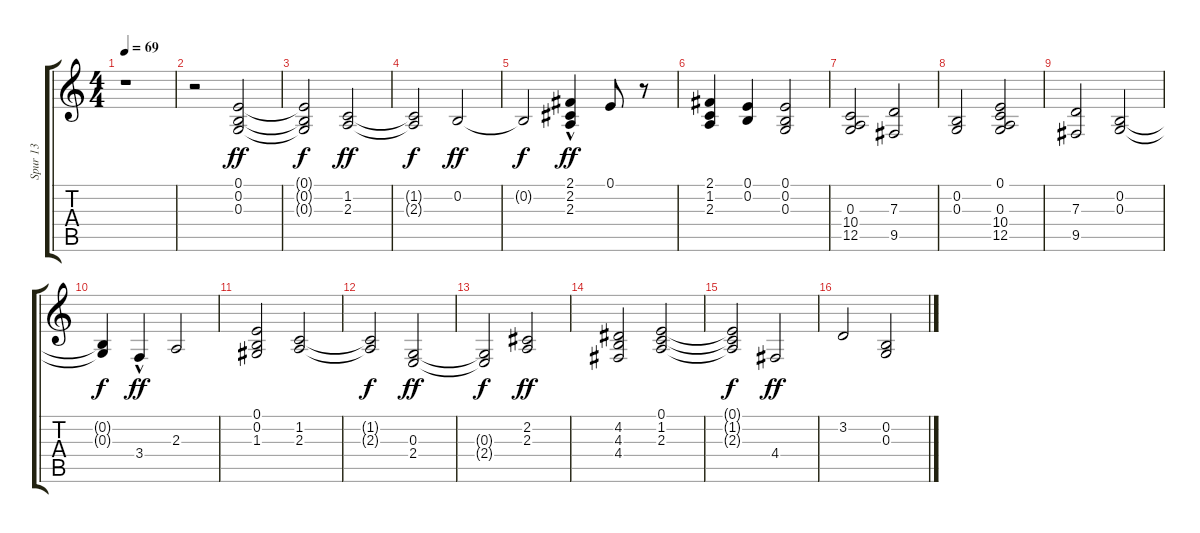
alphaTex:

\track ("Spur 13" "Spur 13") {instrument synthstrings2}
\staff {score tabs}
\tuning (E4 B3 G3 D3 A2 E2) {hide}
\ts (4 4)
\tempo 69
\clef g2
\ks c
r.1{dy ff instrument synthstrings2} |
r.2 (0.1 0.2 0.3).2{balance 8} |
(0.1{t} 0.2{t} 0.3{t}).2{dy f} (1.2 2.3).2{dy ff} |
(1.2{t} 2.3{t}).2{dy f} 0.2.2{dy ff} |
0.2{t}.2{dy f} (2.1 2.2{hac} 2.3{hac}).4{dy ff} 0.1.8 r.8 |
(2.1 1.2 2.3).4 (0.1 0.2).4 (0.1 0.2 0.3).2 |
(0.3 10.4 12.5).2 (7.3 9.5).2 |
(0.2 0.3).2 (0.1 0.3 10.4 12.5).2 |
(7.3 9.5).2 (0.2 0.3).2 |
(0.2{t} 0.3{t}).4{dy f} 3.4{hac}.4{dy ff} 2.3.2 |
(0.1 0.2 1.3).2 (1.2 2.3).2 |
(1.2{t} 2.3{t}).2{dy f} (0.3 2.4).2{dy ff} |
(0.3{t} 2.4{t}).2{dy f} (2.2 2.3).2{dy ff} |
(4.2 4.3 4.4).2 (0.1 1.2 2.3).2 |
(0.1{t} 1.2{t} 2.3{t}).2{dy f} 4.4.2{dy ff} |
3.2.2 (0.2 0.3).2
